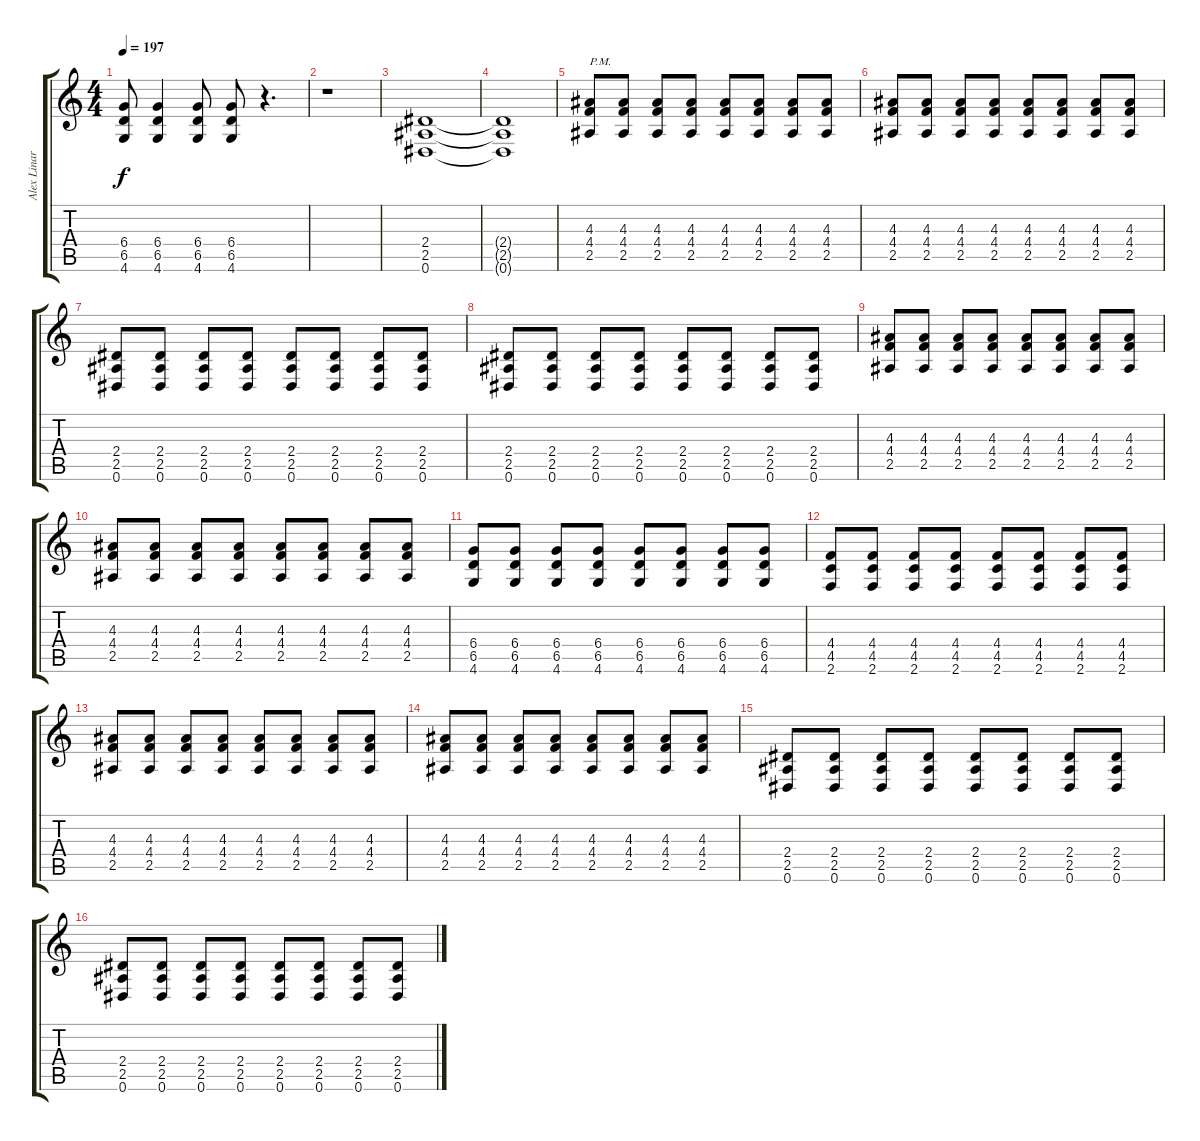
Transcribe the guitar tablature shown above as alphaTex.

\track ("Alex Linares" "Alex Linar") {instrument distortionguitar}
\staff {score tabs}
\tuning (Eb4 Bb3 Gb3 Db3 Ab2 Eb2) {hide}
\ts (4 4)
\tempo 197
\clef g2
\ks c
(6.4 6.5 4.6).8{dy f} (6.4 6.5 4.6).4 (6.4 6.5 4.6).8 (6.4 6.5 4.6).8 r.4{d} |
r.1 |
(2.4 2.5 0.6).1 |
(2.4{t} 2.5{t} 0.6{t}).1 |
(4.3 4.4 2.5).8{txt "P.M."} (4.3 4.4 2.5).8 (4.3 4.4 2.5).8 (4.3 4.4 2.5).8 (4.3 4.4 2.5).8 (4.3 4.4 2.5).8 (4.3 4.4 2.5).8 (4.3 4.4 2.5).8 |
(4.3 4.4 2.5).8 (4.3 4.4 2.5).8 (4.3 4.4 2.5).8 (4.3 4.4 2.5).8 (4.3 4.4 2.5).8 (4.3 4.4 2.5).8 (4.3 4.4 2.5).8 (4.3 4.4 2.5).8 |
(2.4 2.5 0.6).8 (2.4 2.5 0.6).8 (2.4 2.5 0.6).8 (2.4 2.5 0.6).8 (2.4 2.5 0.6).8 (2.4 2.5 0.6).8 (2.4 2.5 0.6).8 (2.4 2.5 0.6).8 |
(2.4 2.5 0.6).8 (2.4 2.5 0.6).8 (2.4 2.5 0.6).8 (2.4 2.5 0.6).8 (2.4 2.5 0.6).8 (2.4 2.5 0.6).8 (2.4 2.5 0.6).8 (2.4 2.5 0.6).8 |
(4.3 4.4 2.5).8 (4.3 4.4 2.5).8 (4.3 4.4 2.5).8 (4.3 4.4 2.5).8 (4.3 4.4 2.5).8 (4.3 4.4 2.5).8 (4.3 4.4 2.5).8 (4.3 4.4 2.5).8 |
(4.3 4.4 2.5).8 (4.3 4.4 2.5).8 (4.3 4.4 2.5).8 (4.3 4.4 2.5).8 (4.3 4.4 2.5).8 (4.3 4.4 2.5).8 (4.3 4.4 2.5).8 (4.3 4.4 2.5).8 |
(6.4 6.5 4.6).8 (6.4 6.5 4.6).8 (6.4 6.5 4.6).8 (6.4 6.5 4.6).8 (6.4 6.5 4.6).8 (6.4 6.5 4.6).8 (6.4 6.5 4.6).8 (6.4 6.5 4.6).8 |
(4.4 4.5 2.6).8 (4.4 4.5 2.6).8 (4.4 4.5 2.6).8 (4.4 4.5 2.6).8 (4.4 4.5 2.6).8 (4.4 4.5 2.6).8 (4.4 4.5 2.6).8 (4.4 4.5 2.6).8 |
(4.3 4.4 2.5).8 (4.3 4.4 2.5).8 (4.3 4.4 2.5).8 (4.3 4.4 2.5).8 (4.3 4.4 2.5).8 (4.3 4.4 2.5).8 (4.3 4.4 2.5).8 (4.3 4.4 2.5).8 |
(4.3 4.4 2.5).8 (4.3 4.4 2.5).8 (4.3 4.4 2.5).8 (4.3 4.4 2.5).8 (4.3 4.4 2.5).8 (4.3 4.4 2.5).8 (4.3 4.4 2.5).8 (4.3 4.4 2.5).8 |
(2.4 2.5 0.6).8 (2.4 2.5 0.6).8 (2.4 2.5 0.6).8 (2.4 2.5 0.6).8 (2.4 2.5 0.6).8 (2.4 2.5 0.6).8 (2.4 2.5 0.6).8 (2.4 2.5 0.6).8 |
(2.4 2.5 0.6).8 (2.4 2.5 0.6).8 (2.4 2.5 0.6).8 (2.4 2.5 0.6).8 (2.4 2.5 0.6).8 (2.4 2.5 0.6).8 (2.4 2.5 0.6).8 (2.4 2.5 0.6).8
